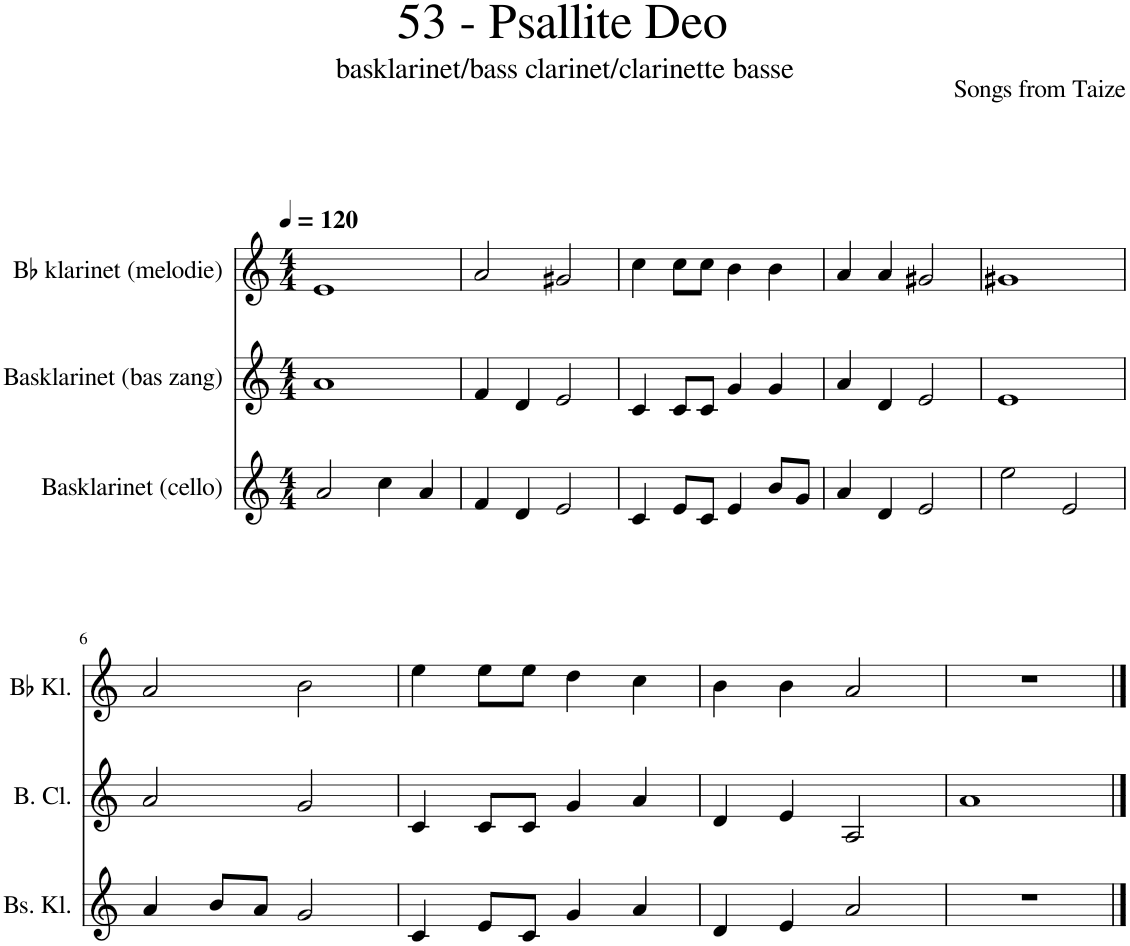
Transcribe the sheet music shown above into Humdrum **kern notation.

**kern	**kern	**kern
*part3	*part2	*part1
*staff3	*staff2	*staff1
*I"Basklarinet (cello)	*I"Basklarinet (bas zang)	*I"Bb klarinet (melodie)
*I'Bs. Kl.	*	*I'Bb Kl.
*clefG2	*clefG2	*clefG2
*Trd8c14	*Trd8c14	*Trd1c2
*k[]	*k[]	*k[]
*M4/4	*M4/4	*M4/4
*MM120	*MM120	*MM120
=1	=1	=1
2a/	1a	1e
4cc\	.	.
4a/	.	.
=2	=2	=2
4f/	4f/	2a/
4d/	4d/	.
2e/	2e/	2g#X/
=3	=3	=3
4c/	4c/	4cc\
8e/L	8c/L	8cc\L
8c/J	8c/J	8cc\J
4e/	4g/	4b\
8b/L	4g/	4b\
8g/J	.	.
=4	=4	=4
4a/	4a/	4a/
4d/	4d/	4a/
2e/	2e/	2g#X/
=5	=5	=5
2ee\	1e	1g#X
2e/	.	.
!!LO:LB:g=z
=6	=6	=6
4a/	2a/	2a/
8b/L	.	.
8a/J	.	.
2g/	2g/	2b\
=7	=7	=7
4c/	4c/	4ee\
8e/L	8c/L	8ee\L
8c/J	8c/J	8ee\J
4g/	4g/	4dd\
4a/	4a/	4cc\
=8	=8	=8
4d/	4d/	4b\
4e/	4e/	4b\
2a/	2A/	2a/
=9	=9	=9
1r	1a	1r
==	==	==
*-	*-	*-
